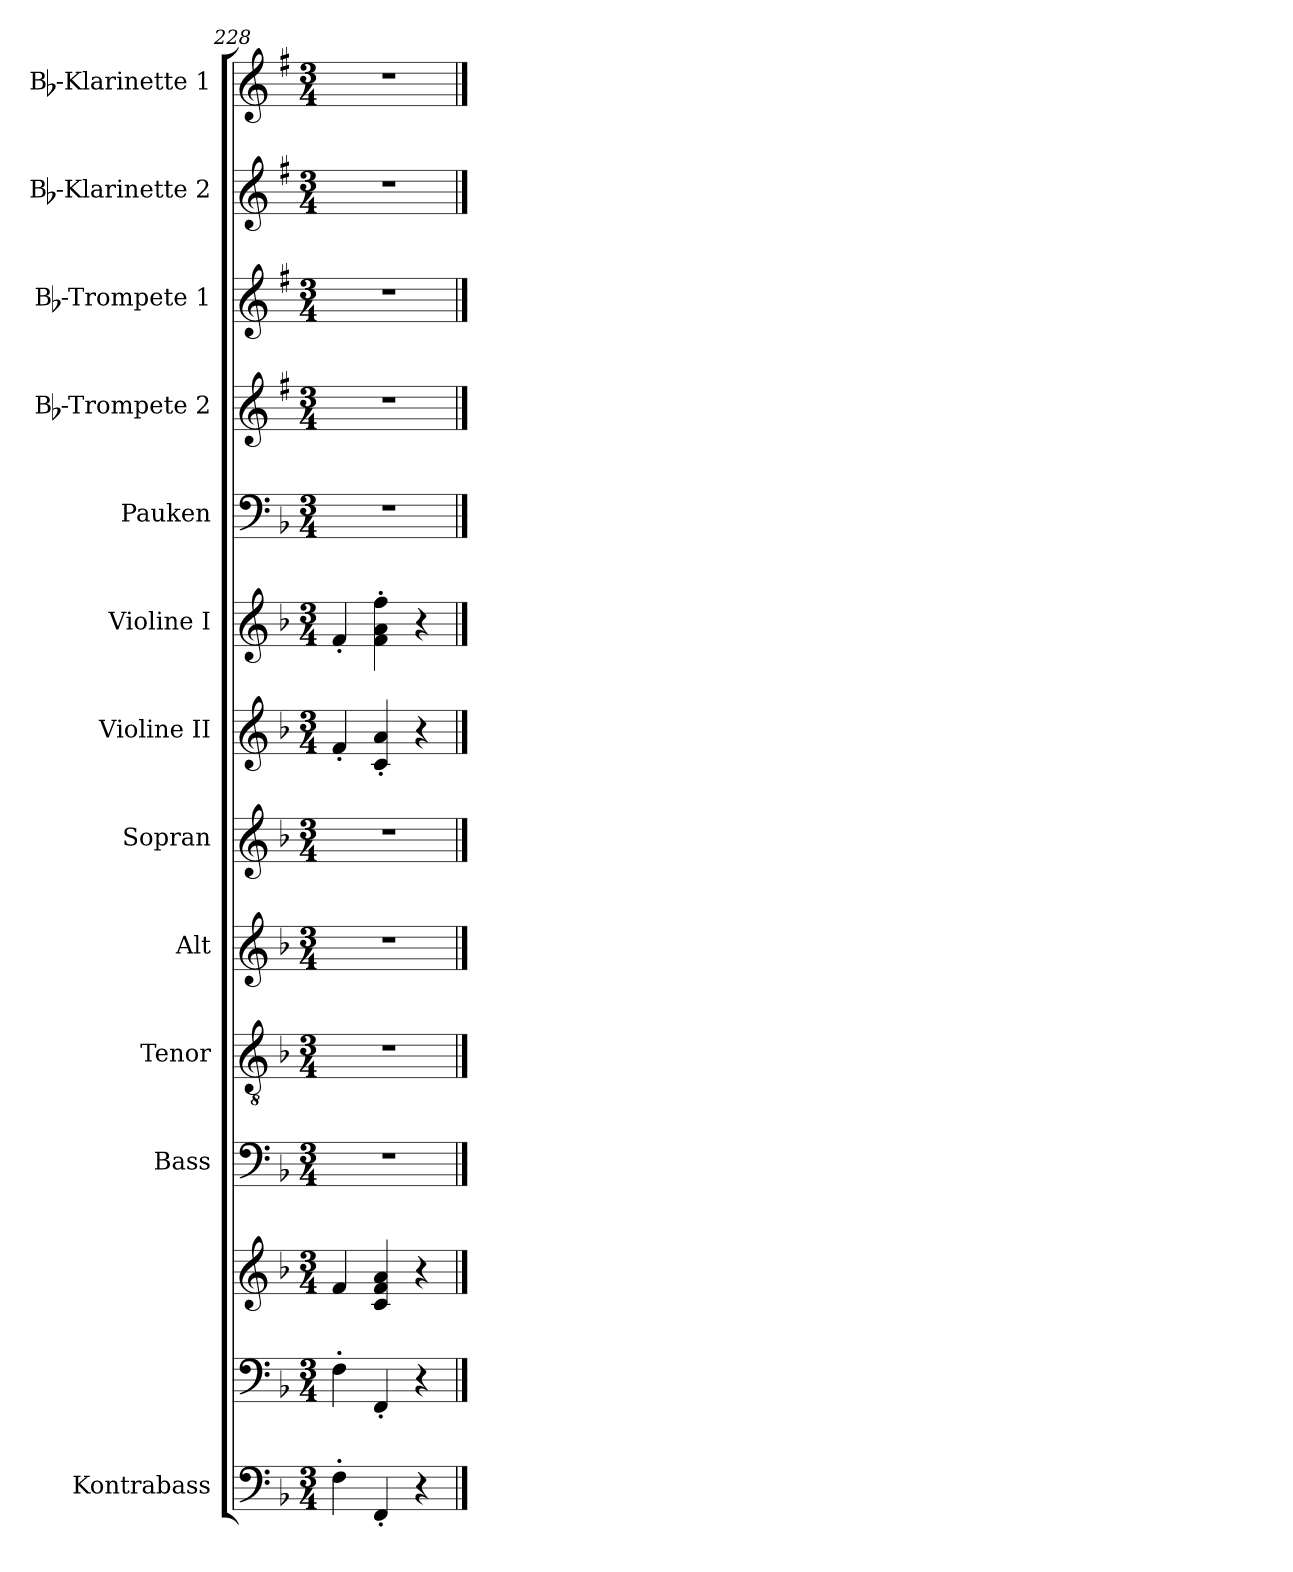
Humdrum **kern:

**kern	**kern	**kern	**kern	**kern	**kern	**kern	**kern	**kern	**kern	**kern	**kern	**kern	**kern
*part13	*part12	*part12	*part11	*part10	*part9	*part8	*part7	*part6	*part5	*part4	*part3	*part2	*part1
*staff14	*staff13	*staff12	*staff11	*staff10	*staff9	*staff8	*staff7	*staff6	*staff5	*staff4	*staff3	*staff2	*staff1
*I"Kontrabass	*	*	*I"Bass	*I"Tenor	*I"Alt	*I"Sopran	*I"Violine II	*I"Violine I	*I"Pauken	*I"Bb-Trompete 2	*I"Bb-Trompete 1	*I"Bb-Klarinette 2	*I"Bb-Klarinette 1
*I'Kb.	*	*	*I'B.	*I'T.	*I'A.	*I'S.	*I'Vl. II	*I'Vl. I	*I'Pk.	*I'Bb Trp. 2	*I'Bb Trp. 1	*I'Bb Kl. 2	*I'Bb Kl. 1
*clefF4	*clefF4	*clefG2	*clefF4	*clefGv2	*clefG2	*clefG2	*clefG2	*clefG2	*clefF4	*clefG2	*clefG2	*clefG2	*clefG2
*ITrd7c12	*	*	*	*	*	*	*	*	*	*ITrd1c2	*ITrd1c2	*ITrd1c2	*ITrd1c2
*k[b-]	*k[b-]	*k[b-]	*k[b-]	*k[b-]	*k[b-]	*k[b-]	*k[b-]	*k[b-]	*k[b-]	*k[b-]	*k[b-]	*k[b-]	*k[b-]
*F:	*F:	*F:	*F:	*F:	*F:	*F:	*F:	*F:	*F:	*F:	*F:	*F:	*F:
*M3/4	*M3/4	*M3/4	*M3/4	*M3/4	*M3/4	*M3/4	*M3/4	*M3/4	*M3/4	*M3/4	*M3/4	*M3/4	*M3/4
=228	=228	=228	=228	=228	=228	=228	=228	=228	=228	=228	=228	=228	=228
4FF'>\	4F'>\	4f/	2.r	2.r	2.r	2.r	4f'</	4f'</	2.r	2.r	2.r	2.r	2.r
4FFF'</	4FF'</	4c/ 4f/ 4a/	.	.	.	.	4c/'< 4a/'<	4f\'> 4a\'> 4ff\'>	.	.	.	.	.
4r	4r	4r	.	.	.	.	4r	4r	.	.	.	.	.
==	==	==	==	==	==	==	==	==	==	==	==	==	==
*-	*-	*-	*-	*-	*-	*-	*-	*-	*-	*-	*-	*-	*-
